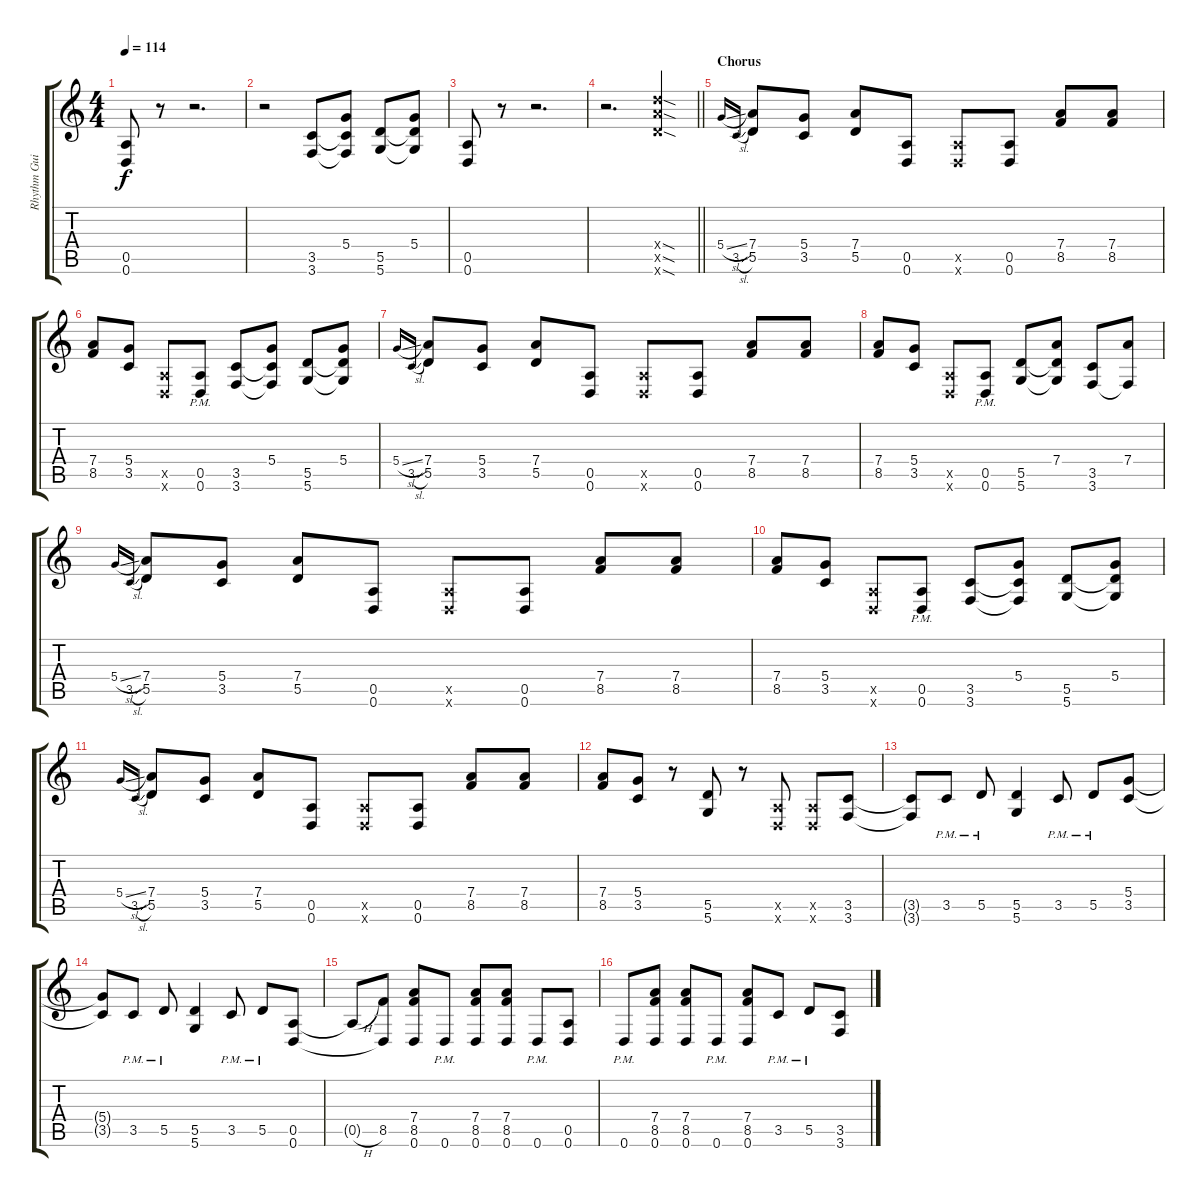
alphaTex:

\track ("Rhythm Guitar" "Rhythm Gui") {instrument overdrivenguitar}
\staff {score tabs}
\tuning (E4 B3 G3 D3 A2 D2) {hide}
\ts (4 4)
\tempo 114
\clef g2
\ks c
(0.5 0.6).8{dy f} r.8 r.2{d} |
r.2 (3.5 3.6).8 (5.4 3.5{t} 3.6{t}).8 (5.5 5.6).8 (5.4 5.5{t} 5.6{t}).8 |
(0.5 0.6).8 r.8 r.2{d} |
\barLineRight lightlight
r.2{d} (12.4{sod x} 12.5{sod x} 12.6{sod x}).4 |
\section ("" "Chorus")
5.4{sl}.16{gr onbeat} 3.5{sl}.16{gr onbeat} (7.4 5.5).8 (5.4 3.5).8 (7.4 5.5).8 (0.5 0.6).8 (0.5{x} 0.6{x}).8 (0.5 0.6).8 (7.4 8.5).8 (7.4 8.5).8 |
(7.4 8.5).8 (5.4 3.5).8 (0.5{x} 0.6{x}).8 (0.5{pm} 0.6{pm}).8 (3.5 3.6).8 (5.4 3.5{t} 3.6{t}).8 (5.5 5.6).8 (5.4 5.5{t} 5.6{t}).8 |
5.4{sl}.16{gr onbeat} 3.5{sl}.16{gr onbeat} (7.4 5.5).8 (5.4 3.5).8 (7.4 5.5).8 (0.5 0.6).8 (0.5{x} 0.6{x}).8 (0.5 0.6).8 (7.4 8.5).8 (7.4 8.5).8 |
(7.4 8.5).8 (5.4 3.5).8 (0.5{x} 0.6{x}).8 (0.5{pm} 0.6{pm}).8 (5.5 5.6).8 (7.4 5.5{t} 5.6{t}).8 (3.5 3.6).8 (7.4 3.6{t}).8 |
5.4{sl}.16{gr onbeat} 3.5{sl}.16{gr onbeat} (7.4 5.5).8 (5.4 3.5).8 (7.4 5.5).8 (0.5 0.6).8 (0.5{x} 0.6{x}).8 (0.5 0.6).8 (7.4 8.5).8 (7.4 8.5).8 |
(7.4 8.5).8 (5.4 3.5).8 (0.5{x} 0.6{x}).8 (0.5{pm} 0.6{pm}).8 (3.5 3.6).8 (5.4 3.5{t} 3.6{t}).8 (5.5 5.6).8 (5.4 5.5{t} 5.6{t}).8 |
5.4{sl}.16{gr onbeat} 3.5{sl}.16{gr onbeat} (7.4 5.5).8 (5.4 3.5).8 (7.4 5.5).8 (0.5 0.6).8 (0.5{x} 0.6{x}).8 (0.5 0.6).8 (7.4 8.5).8 (7.4 8.5).8 |
(7.4 8.5).8 (5.4 3.5).8 r.8 (5.5 5.6).8 r.8 (0.5{x} 0.6{x}).8 (0.5{x} 0.6{x}).8 (3.5 3.6).8 |
(3.5{t} 3.6{t}).8 3.5{pm}.8 5.5{pm}.8 (5.5 5.6).4 3.5{pm}.8 5.5{pm}.8 (5.4 3.5).8 |
(5.4{t} 3.5{t}).8 3.5{pm}.8 5.5{pm}.8 (5.5 5.6).4 3.5{pm}.8 5.5{pm}.8 (0.5 0.6).8 |
0.5{h t}.8 (8.5 0.6{t}).8 (7.4 8.5 0.6).8 0.6{pm}.8 (7.4 8.5 0.6).8 (7.4 8.5 0.6).8 0.6{pm}.8 (0.5 0.6).8 |
0.6{pm}.8 (7.4 8.5 0.6).8 (7.4 8.5 0.6).8 0.6{pm}.8 (7.4 8.5 0.6).8 3.5{pm}.8 5.5{pm}.8 (3.5 3.6).8
